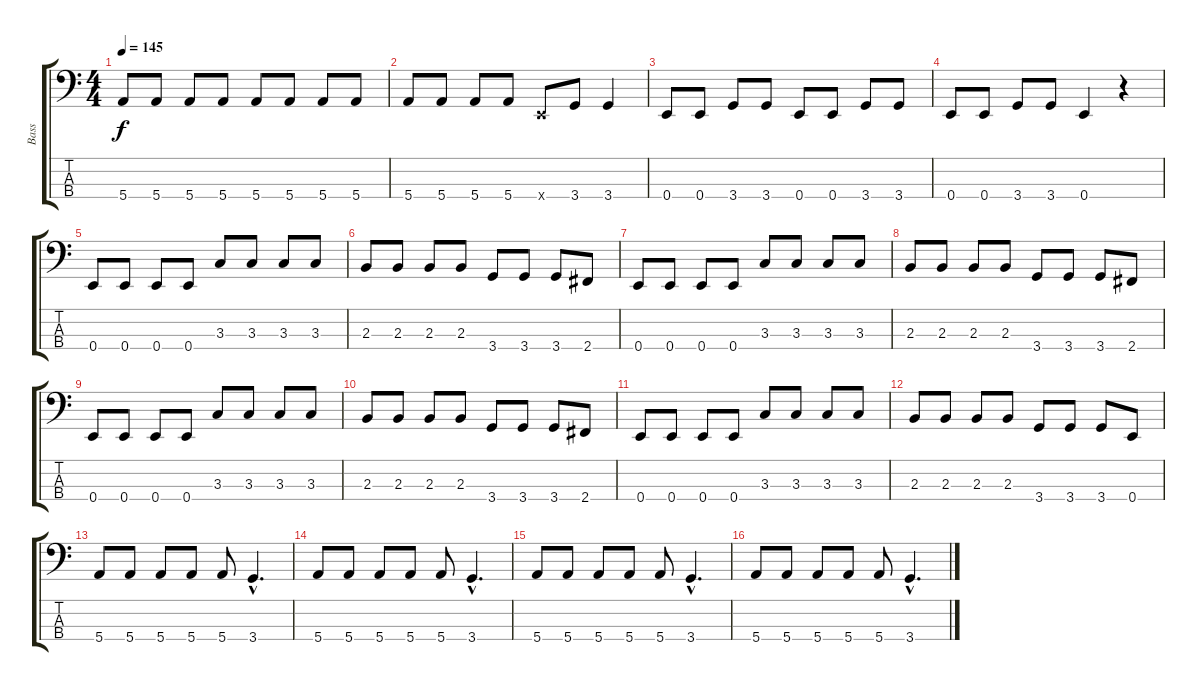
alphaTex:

\track ("Bass" "Bass") {instrument electricbasspick}
\staff {score tabs}
\tuning (G2 D2 A1 E1) {hide}
\ts (4 4)
\tempo 145
\clef f4
\ks c
5.4.8{dy f} 5.4.8 5.4.8 5.4.8 5.4.8 5.4.8 5.4.8 5.4.8 |
5.4.8 5.4.8 5.4.8 5.4.8 0.4{x}.8 3.4.8 3.4.4 |
0.4.8 0.4.8 3.4.8 3.4.8 0.4.8 0.4.8 3.4.8 3.4.8 |
0.4.8 0.4.8 3.4.8 3.4.8 0.4.4 r.4 |
0.4.8 0.4.8 0.4.8 0.4.8 3.3.8 3.3.8 3.3.8 3.3.8 |
2.3.8 2.3.8 2.3.8 2.3.8 3.4.8 3.4.8 3.4.8 2.4.8 |
0.4.8 0.4.8 0.4.8 0.4.8 3.3.8 3.3.8 3.3.8 3.3.8 |
2.3.8 2.3.8 2.3.8 2.3.8 3.4.8 3.4.8 3.4.8 2.4.8 |
0.4.8 0.4.8 0.4.8 0.4.8 3.3.8 3.3.8 3.3.8 3.3.8 |
2.3.8 2.3.8 2.3.8 2.3.8 3.4.8 3.4.8 3.4.8 2.4.8 |
0.4.8 0.4.8 0.4.8 0.4.8 3.3.8 3.3.8 3.3.8 3.3.8 |
2.3.8 2.3.8 2.3.8 2.3.8 3.4.8 3.4.8 3.4.8 0.4.8 |
5.4.8 5.4.8 5.4.8 5.4.8 5.4.8 3.4{hac}.4{d} |
5.4.8 5.4.8 5.4.8 5.4.8 5.4.8 3.4{hac}.4{d} |
5.4.8 5.4.8 5.4.8 5.4.8 5.4.8 3.4{hac}.4{d} |
5.4.8 5.4.8 5.4.8 5.4.8 5.4.8 3.4{hac}.4{d}
